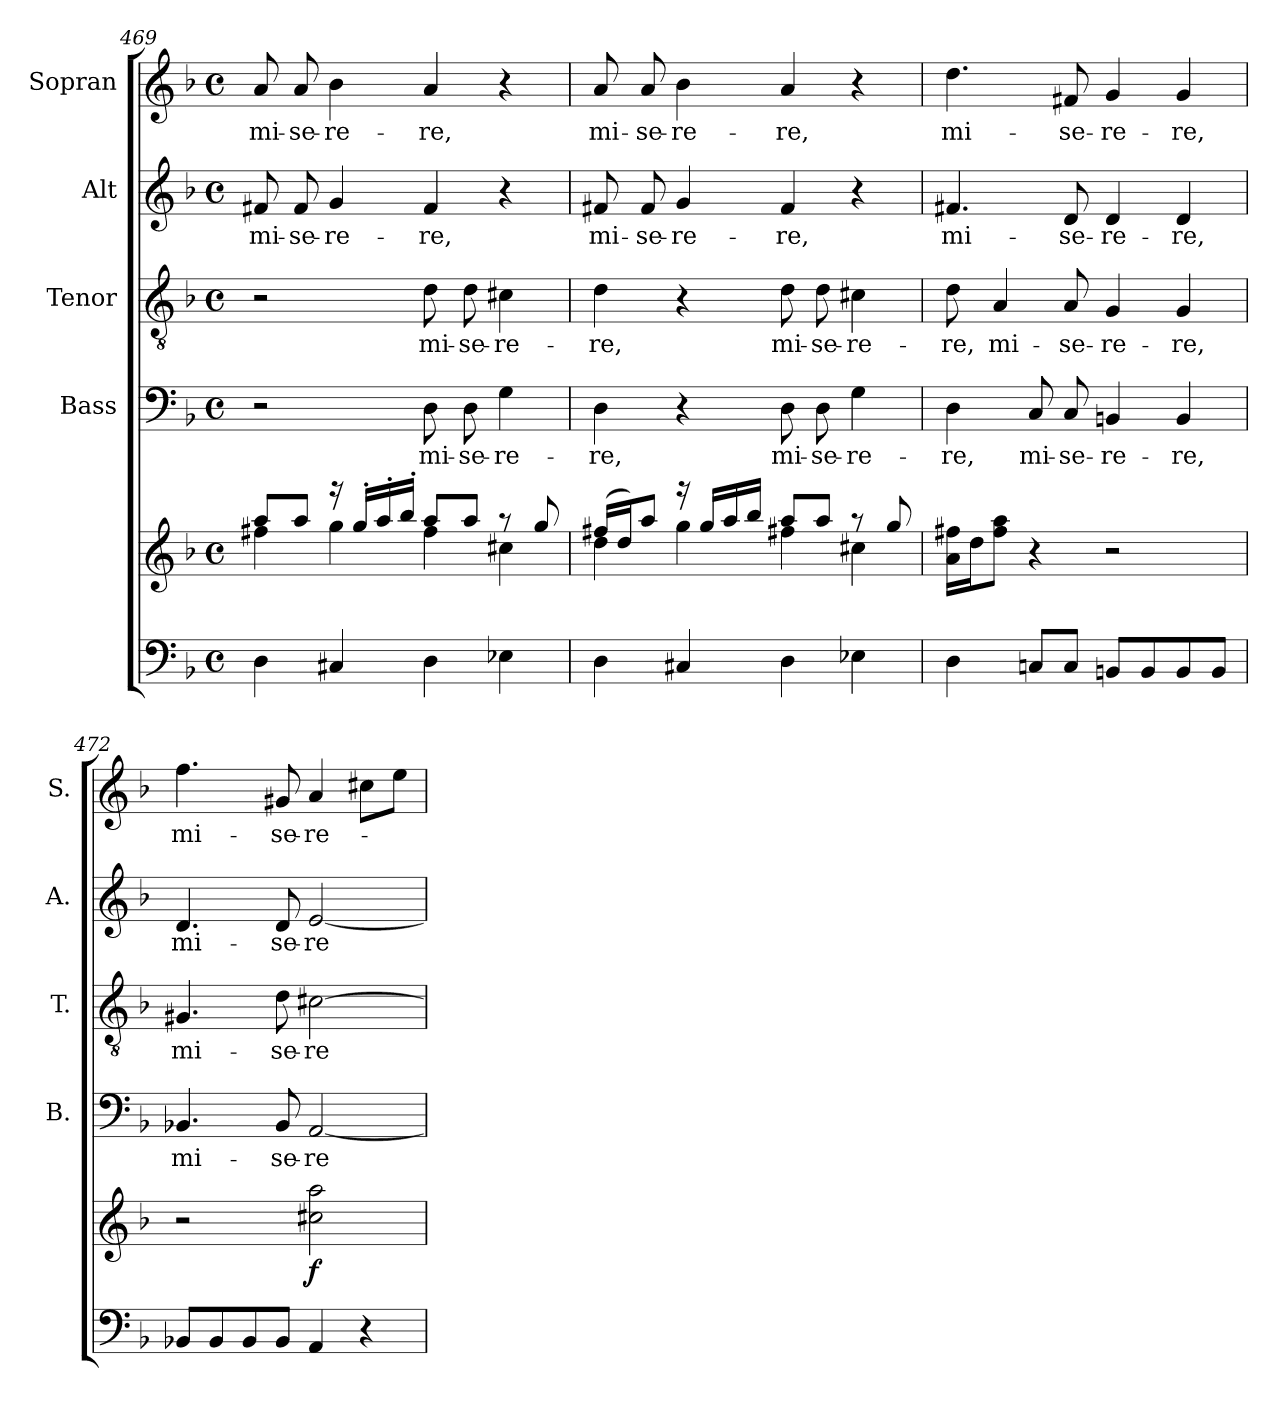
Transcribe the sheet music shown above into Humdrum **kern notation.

**kern	**kern	**dynam	**kern	**text	**kern	**text	**kern	**text	**kern	**text
*part5	*part5	*part5	*part4	*part4	*part3	*part3	*part2	*part2	*part1	*part1
*staff6	*staff5	*staff5/6	*staff4	*staff4	*staff3	*staff3	*staff2	*staff2	*staff1	*staff1
*	*	*	*I"Bass	*	*I"Tenor	*	*I"Alt	*	*I"Sopran	*
*	*	*	*I'B.	*	*I'T.	*	*I'A.	*	*I'S.	*
*clefF4	*clefG2	*	*clefF4	*	*clefGv2	*	*clefG2	*	*clefG2	*
*k[b-]	*k[b-]	*	*k[b-]	*	*k[b-]	*	*k[b-]	*	*k[b-]	*
*F:	*F:	*	*F:	*	*F:	*	*F:	*	*F:	*
*M4/4	*M4/4	*	*M4/4	*	*M4/4	*	*M4/4	*	*M4/4	*
*met(c)	*met(c)	*	*met(c)	*	*met(c)	*	*met(c)	*	*met(c)	*
=469	=469	=469	=469	=469	=469	=469	=469	=469	=469	=469
*	*^	*	*	*	*	*	*	*	*	*
!	!	!	!	!	!	!	!	!	!LO:LY:b	!	!LO:LY:b
4D\	8aa/L	4ff#X\	.	2r	.	2r	.	8f#X/	mi-	8a/	mi-
!	!	!	!	!	!	!	!	!	!LO:LY:b	!	!LO:LY:b
.	8aa/J	.	.	.	.	.	.	8f#/	-se-	8a/	-se-
!	!	!	!	!	!	!	!	!	!LO:LY:b	!	!LO:LY:b
4C#X/	16rfff	4gg\	.	.	.	.	.	4g/	-re-	4b-\	-re-
.	16gg'</LL	.	.	.	.	.	.	.	.	.	.
.	16aa'</	.	.	.	.	.	.	.	.	.	.
.	16bb-'</JJ	.	.	.	.	.	.	.	.	.	.
!	!	!	!	!	!LO:LY:b	!	!LO:LY:b	!	!LO:LY:b	!	!LO:LY:b
4D\	8aa/L	4ff#\	.	8D\	mi-	8d\	mi-	4f#/	-re,	4a/	-re,
!	!	!	!	!	!LO:LY:b	!	!LO:LY:b	!	!	!	!
.	8aa/J	.	.	8D\	-se-	8d\	-se-	.	.	.	.
!	!	!	!	!	!LO:LY:b	!	!LO:LY:b	!	!	!	!
4E-X\	8raa	4cc#X\	.	4G\	-re-	4c#X\	-re-	4r	.	4r	.
.	8gg/	.	.	.	.	.	.	.	.	.	.
!!LO:LB:g=z
=470	=470	=470	=470	=470	=470	=470	=470	=470	=470	=470	=470
!	!	!	!	!	!LO:LY:b	!	!LO:LY:b	!	!LO:LY:b	!	!LO:LY:b
4D\	(>16ff#X/LL	4dd\	.	4D\	-re,	4d\	-re,	8f#X/	mi-	8a/	mi-
.	16dd/J)	.	.	.	.	.	.	.	.	.	.
!	!	!	!	!	!	!	!	!	!LO:LY:b	!	!LO:LY:b
.	8aa/J	.	.	.	.	.	.	8f#/	-se-	8a/	-se-
!	!	!	!	!	!	!	!	!	!LO:LY:b	!	!LO:LY:b
4C#X/	16rfff	4gg\	.	4r	.	4r	.	4g/	-re-	4b-\	-re-
.	16gg/LL	.	.	.	.	.	.	.	.	.	.
.	16aa/	.	.	.	.	.	.	.	.	.	.
.	16bb-/JJ	.	.	.	.	.	.	.	.	.	.
!	!	!	!	!	!LO:LY:b	!	!LO:LY:b	!	!LO:LY:b	!	!LO:LY:b
4D\	8aa/L	4ff#X\	.	8D\	mi-	8d\	mi-	4f#/	-re,	4a/	-re,
!	!	!	!	!	!LO:LY:b	!	!LO:LY:b	!	!	!	!
.	8aa/J	.	.	8D\	-se-	8d\	-se-	.	.	.	.
!	!	!	!	!	!LO:LY:b	!	!LO:LY:b	!	!	!	!
4E-X\	8raa	4cc#X\	.	4G\	-re-	4c#X\	-re-	4r	.	4r	.
.	8gg/	.	.	.	.	.	.	.	.	.	.
*	*v	*v	*	*	*	*	*	*	*	*	*
=471	=471	=471	=471	=471	=471	=471	=471	=471	=471	=471
!	!	!	!	!LO:LY:b	!	!LO:LY:b	!	!LO:LY:b	!	!LO:LY:b
4D\	16a\ 16ff#X\LL	.	4D\	-re,	8d\	-re,	4.f#X/	mi-	4.dd\	mi-
.	16dd\J	.	.	.	.	.	.	.	.	.
!	!	!	!	!	!	!LO:LY:b	!	!	!	!
.	8ff#\ 8aa\J	.	.	.	4A/	mi-	.	.	.	.
!	!	!	!	!LO:LY:b	!	!	!	!	!	!
8Cn/L	4r	.	8C/	mi-	.	.	.	.	.	.
!	!	!	!	!LO:LY:b	!	!LO:LY:b	!	!LO:LY:b	!	!LO:LY:b
8C/J	.	.	8C/	-se-	8A/	-se-	8d/	-se-	8f#X/	-se-
!	!	!	!	!LO:LY:b	!	!LO:LY:b	!	!LO:LY:b	!	!LO:LY:b
8BBn/L	2r	.	4BBn/	-re-	4G/	-re-	4d/	-re-	4g/	-re-
8BB/	.	.	.	.	.	.	.	.	.	.
!	!	!	!	!LO:LY:b	!	!LO:LY:b	!	!LO:LY:b	!	!LO:LY:b
8BB/	.	.	4BB/	-re,	4G/	-re,	4d/	-re,	4g/	-re,
8BB/J	.	.	.	.	.	.	.	.	.	.
=472	=472	=472	=472	=472	=472	=472	=472	=472	=472	=472
!	!	!	!	!LO:LY:b	!	!LO:LY:b	!	!LO:LY:b	!	!LO:LY:b
8BB-X/L	2r	.	4.BB-X/	mi-	4.G#X/	mi-	4.d/	mi-	4.ff\	mi-
8BB-/	.	.	.	.	.	.	.	.	.	.
8BB-/	.	.	.	.	.	.	.	.	.	.
!	!	!	!	!LO:LY:b	!	!LO:LY:b	!	!LO:LY:b	!	!LO:LY:b
8BB-/J	.	.	8BB-/	-se-	8d\	-se-	8d/	-se-	8g#X/	-se-
!	!	!LO:DY:b	!	!LO:LY:b	!	!LO:LY:b	!	!LO:LY:b	!	!LO:LY:b
4AA/	2cc#X\ 2aa\	f	[2AA/	-re-	[2c#X\	-re-	[2e/	-re-	4a/	-re-
4r	.	.	.	.	.	.	.	.	8cc#X\L	.
.	.	.	.	.	.	.	.	.	8ee\J	.
=	=	=	=	=	=	=	=	=	=	=
*-	*-	*-	*-	*-	*-	*-	*-	*-	*-	*-
